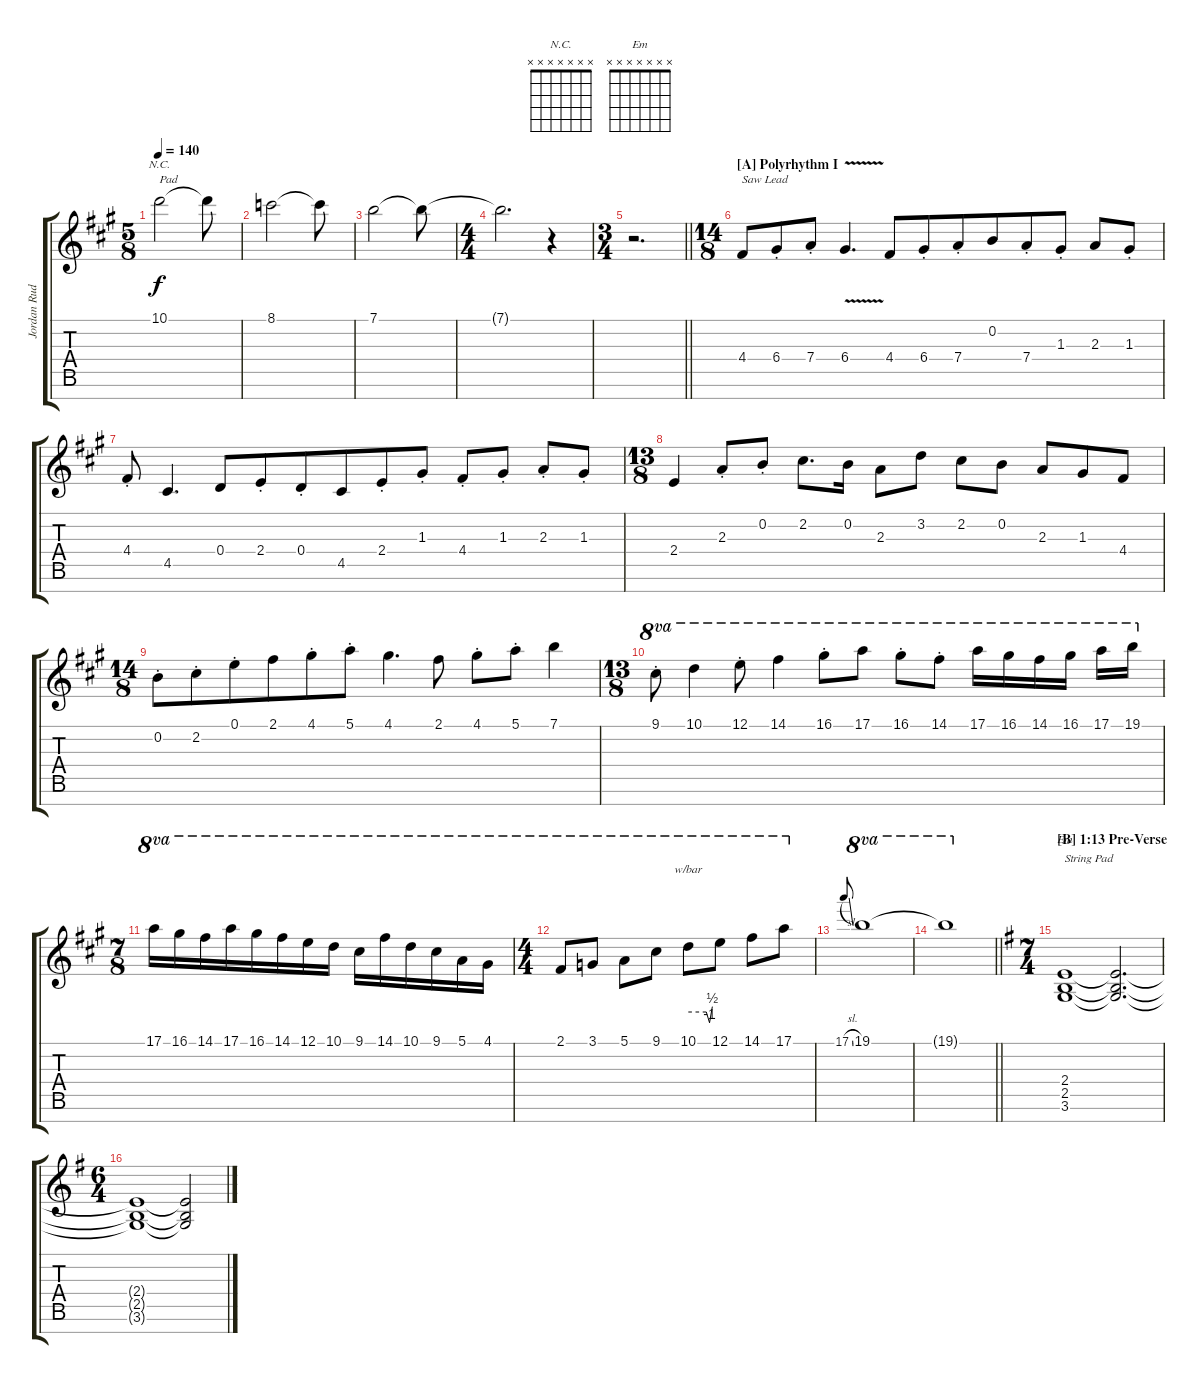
\track ("Jordan Rudess - Right Hand" "Jordan Rud") {instrument lead3calliope}
\staff {score tabs}
\tuning (E5 B4 G4 D4 A3 E3 B2) {hide}
\chord ("N.C." x x x x x x x)
\chord ("Em" x x x x x x x)
\ts (5 8)
\tempo 140
\clef g2
\ks a
10.1.2{ch "N.C." txt "Pad" dy f instrument pad8sweep} 10.1{t}.8 |
8.1.2 8.1{t}.8 |
7.1.2 7.1{t}.8 |
\ts (4 4)
7.1{t}.2{d} r.4 |
\ts (3 4)
\barLineRight lightlight
r.2{d} |
\ts (14 8)
\section ("" "[A] Polyrhythm I")
4.4.8{txt "Saw Lead" instrument lead2sawtooth beam merge} 6.4{st}.8{beam merge} 7.4{st}.8 6.4{v}.4{d} 4.4.8{beam merge} 6.4{st}.8{beam merge} 7.4{st}.8 0.2.8{beam merge} 7.4{st}.8{beam merge} 1.3{st}.8 2.3.8{beam merge} 1.3{st}.8 |
4.4{st}.8 4.5.4{d} 0.4.8{beam merge} 2.4{st}.8{beam merge} 0.4{st}.8 4.5.8{beam merge} 2.4{st}.8{beam merge} 1.3{st}.8 4.4{st}.8{beam merge} 1.3{st}.8 2.3{st}.8{beam merge} 1.3{st}.8 |
\ts (13 8)
2.4.4 2.3{st}.8{beam merge} 0.2{st}.8 2.2.8{d beam merge} 0.2.16 2.3.8{beam merge} 3.2.8 2.2.8{beam merge} 0.2.8 2.3.8{beam merge} 1.3.8{beam merge} 4.4.8 |
\ts (14 8)
0.2{st}.8{beam merge} 2.2{st}.8{beam merge} 0.1{st}.8 2.1.8{beam merge} 4.1{st}.8{beam merge} 5.1{st}.8 4.1.4{d} 2.1.8 4.1{st}.8{beam merge} 5.1{st}.8 7.1.4 |
\ts (13 8)
9.1{st}.8{ot 8va} 10.1.4{ot 8va} 12.1{st}.8{ot 8va} 14.1.4{ot 8va} 16.1{st}.8{ot 8va} 17.1.8{ot 8va} 16.1{st}.8{ot 8va} 14.1{st}.8{ot 8va} 17.1.16{ot 8va} 16.1.16{ot 8va} 14.1.16{ot 8va} 16.1.16{ot 8va} 17.1.16{ot 8va} 19.1.16{ot 8va} |
\ts (7 8)
17.1.16{ot 8va} 16.1.16{ot 8va} 14.1.16{ot 8va} 17.1.16{ot 8va} 16.1.16{ot 8va} 14.1.16{ot 8va} 12.1.16{ot 8va} 10.1.16{ot 8va} 9.1.16{ot 8va} 14.1.16{ot 8va} 10.1.16{ot 8va} 9.1.16{ot 8va} 5.1.16{ot 8va} 4.1.16{ot 8va} |
\ts (4 4)
2.1.8{ot 8va} 3.1.8{ot 8va} 5.1.8{ot 8va} 9.1.8{ot 8va} 10.1.8{tbe (custom default 0 0 45 0 53 -4 60 2) ot 8va} 12.1.8{ot 8va} 14.1.8{ot 8va} 17.1.8{ot 8va} |
17.1{sl}.8{gr onbeat} 19.1.1{ot 8va} |
\barLineRight lightlight
19.1{t}.1{ot 8va} |
\ts (7 4)
\section ("" "[B] 1:13 Pre-Verse")
\ks g
(2.4 2.5 3.6).1{ch "Em" txt "String Pad" volume 8 instrument stringensemble2} (2.4{t} 2.5{t} 3.6{t}).2{d} |
\ts (6 4)
(2.4{t} 2.5{t} 3.6{t}).1 (2.4{t} 2.5{t} 3.6{t}).2
